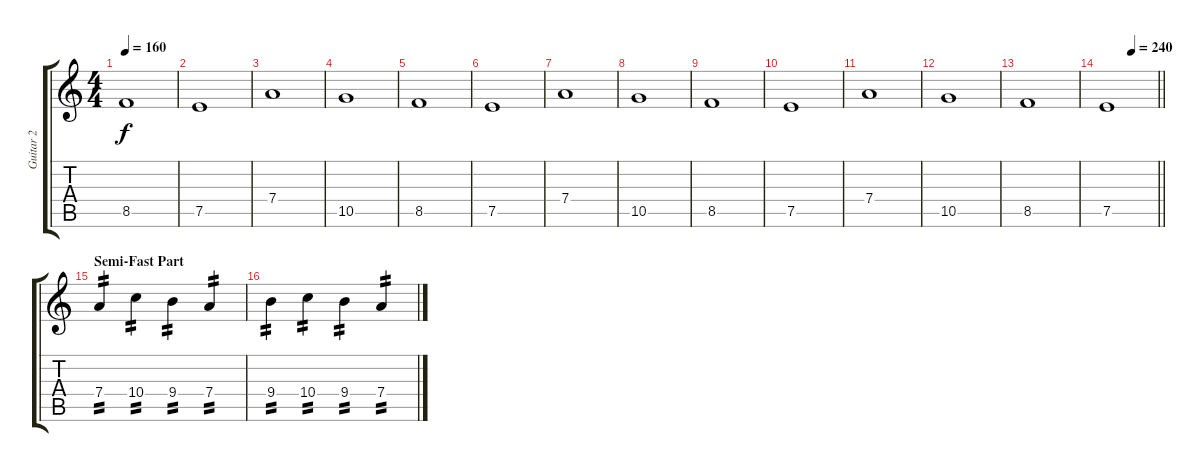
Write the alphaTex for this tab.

\track ("Guitar 2" "Guitar 2") {instrument distortionguitar}
\staff {score tabs}
\tuning (E4 B3 G3 D3 A2 D2) {hide}
\ts (4 4)
\tempo 160
\clef g2
\ks c
8.5.1{dy f} |
7.5.1 |
7.4.1 |
10.5.1 |
8.5.1 |
7.5.1 |
7.4.1 |
10.5.1 |
8.5.1 |
7.5.1 |
7.4.1 |
10.5.1 |
8.5.1 |
\tempo (240 0.5)
\barLineRight lightlight
7.5.1 |
\section ("" "Semi-Fast Part")
7.4.4{tp 2} 10.4.4{tp 2} 9.4.4{tp 2} 7.4.4{tp 2} |
9.4.4{tp 2} 10.4.4{tp 2} 9.4.4{tp 2} 7.4.4{tp 2}
